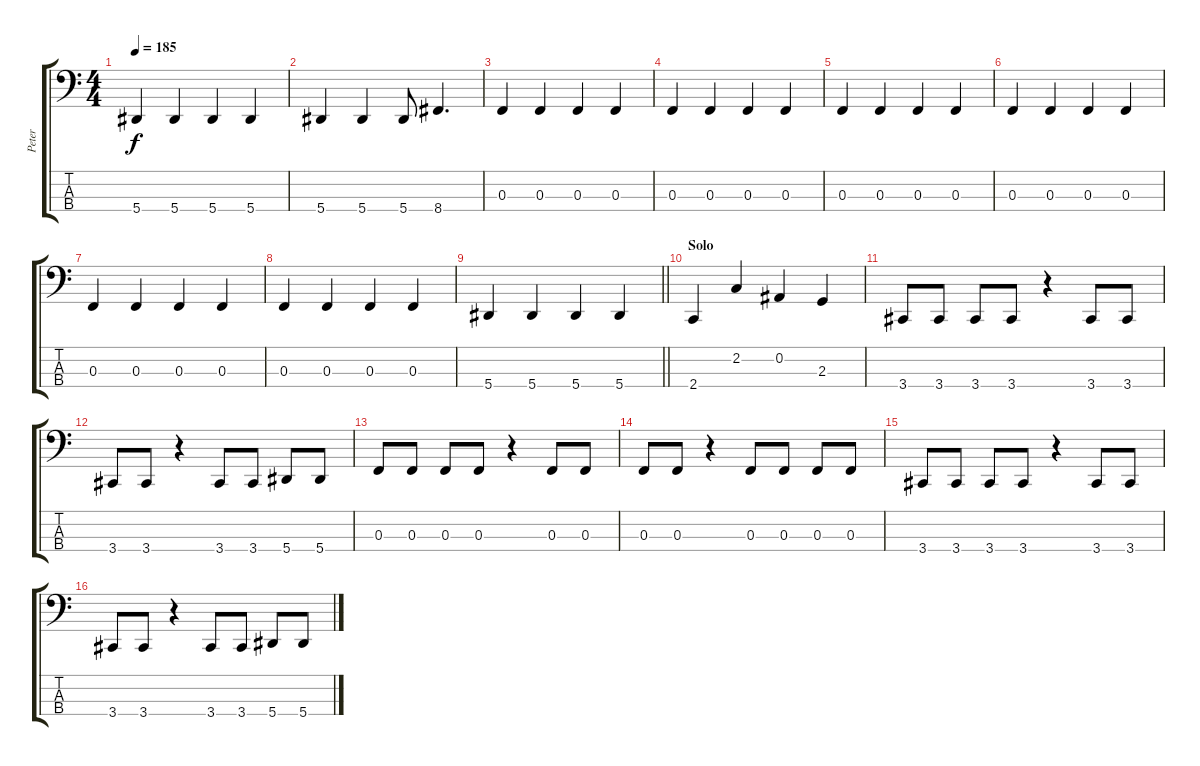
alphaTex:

\track ("Peter" "Peter") {instrument slapbass1}
\staff {score tabs}
\tuning (Eb2 Bb1 F1 Bb0) {hide}
\ts (4 4)
\tempo 185
\clef f4
\ks c
5.4.4{dy f} 5.4.4 5.4.4 5.4.4 |
5.4.4 5.4.4 5.4.8 8.4.4{d} |
0.3.4 0.3.4 0.3.4 0.3.4 |
0.3.4 0.3.4 0.3.4 0.3.4 |
0.3.4 0.3.4 0.3.4 0.3.4 |
0.3.4 0.3.4 0.3.4 0.3.4 |
0.3.4 0.3.4 0.3.4 0.3.4 |
0.3.4 0.3.4 0.3.4 0.3.4 |
\barLineRight lightlight
5.4.4 5.4.4 5.4.4 5.4.4 |
\section ("" "Solo")
2.4.4 2.2.4 0.2.4 2.3.4 |
3.4.8 3.4.8 3.4.8 3.4.8 r.4 3.4.8 3.4.8 |
3.4.8 3.4.8 r.4 3.4.8 3.4.8 5.4.8 5.4.8 |
0.3.8 0.3.8 0.3.8 0.3.8 r.4 0.3.8 0.3.8 |
0.3.8 0.3.8 r.4 0.3.8 0.3.8 0.3.8 0.3.8 |
3.4.8 3.4.8 3.4.8 3.4.8 r.4 3.4.8 3.4.8 |
3.4.8 3.4.8 r.4 3.4.8 3.4.8 5.4.8 5.4.8
